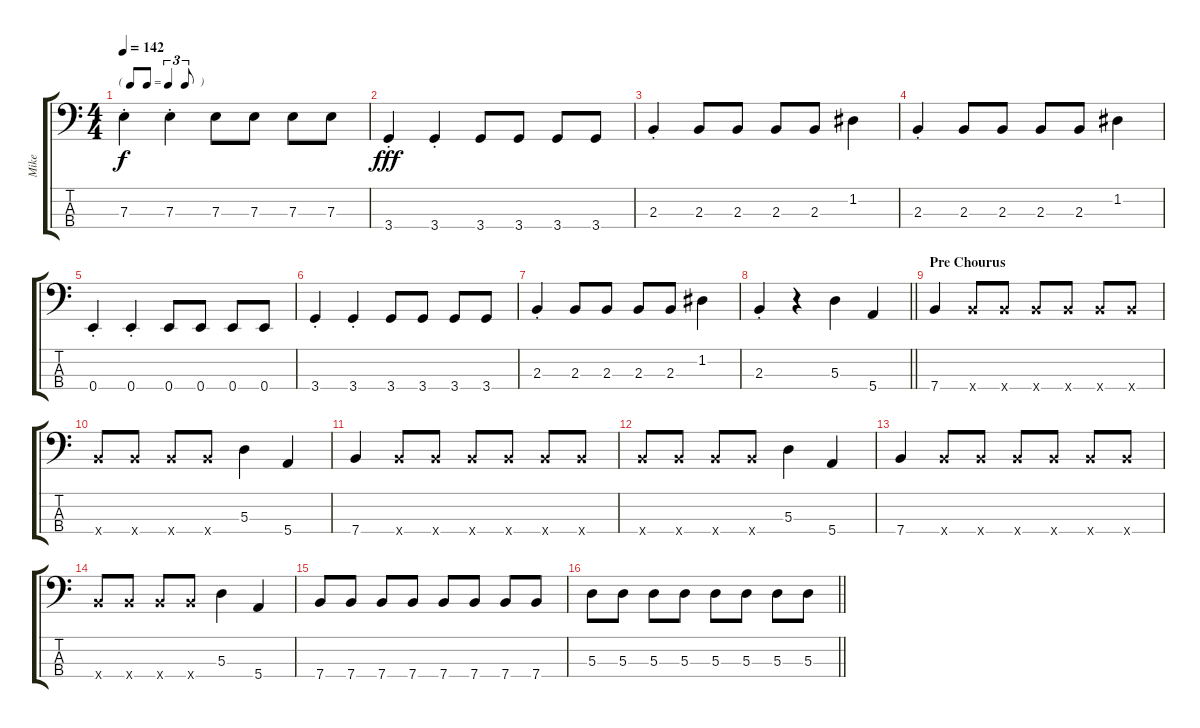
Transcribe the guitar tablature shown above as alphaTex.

\track ("Mike" "Mike") {instrument electricbasspick}
\staff {score tabs}
\tuning (G2 D2 A1 E1) {hide}
\ts (4 4)
\tf triplet8th
\tempo 142
\clef f4
\ks c
7.3{st}.4{dy f} 7.3{st}.4 7.3.8 7.3.8 7.3.8 7.3.8 |
3.4{st}.4{dy fff} 3.4{st}.4 3.4.8 3.4.8 3.4.8 3.4.8 |
2.3{st}.4 2.3.8 2.3.8 2.3.8 2.3.8 1.2.4 |
2.3{st}.4 2.3.8 2.3.8 2.3.8 2.3.8 1.2.4 |
0.4{st}.4 0.4{st}.4 0.4.8 0.4.8 0.4.8 0.4.8 |
3.4{st}.4 3.4{st}.4 3.4.8 3.4.8 3.4.8 3.4.8 |
2.3{st}.4 2.3.8 2.3.8 2.3.8 2.3.8 1.2.4 |
\barLineRight lightlight
2.3{st}.4 r.4 5.3.4 5.4.4 |
\section ("" "Pre Chourus")
7.4.4 7.4{x}.8 7.4{x}.8 7.4{x}.8 7.4{x}.8 7.4{x}.8 7.4{x}.8 |
7.4{x}.8 7.4{x}.8 7.4{x}.8 7.4{x}.8 5.3.4 5.4.4 |
7.4.4 7.4{x}.8 7.4{x}.8 7.4{x}.8 7.4{x}.8 7.4{x}.8 7.4{x}.8 |
7.4{x}.8 7.4{x}.8 7.4{x}.8 7.4{x}.8 5.3.4 5.4.4 |
7.4.4 7.4{x}.8 7.4{x}.8 7.4{x}.8 7.4{x}.8 7.4{x}.8 7.4{x}.8 |
7.4{x}.8 7.4{x}.8 7.4{x}.8 7.4{x}.8 5.3.4 5.4.4 |
7.4.8 7.4.8 7.4.8 7.4.8 7.4.8 7.4.8 7.4.8 7.4.8 |
\barLineRight lightlight
5.3.8 5.3.8 5.3.8 5.3.8 5.3.8 5.3.8 5.3.8 5.3.8
